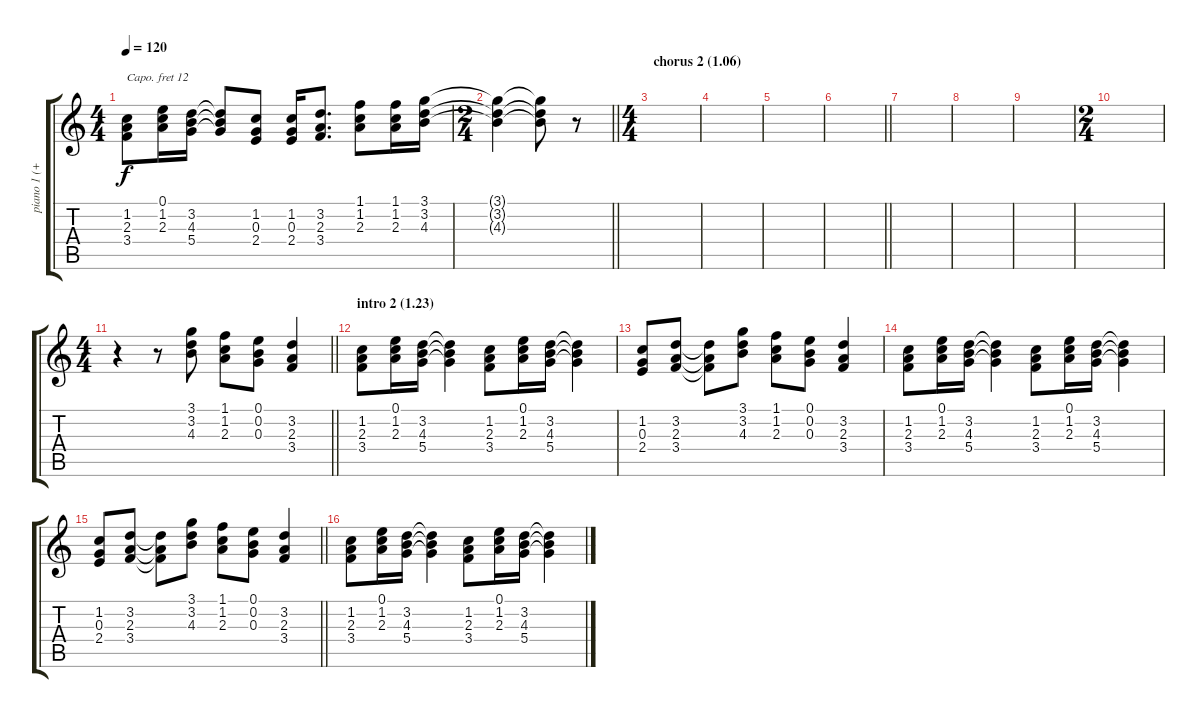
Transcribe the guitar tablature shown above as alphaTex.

\track ("piano 1 (+12)" "piano 1 (+") {instrument clavinet}
\staff {score tabs}
\capo 12
\tuning (E4 B3 G3 D3 A2 E2) {hide}
\ts (4 4)
\tempo 120
\clef g2
\ks c
(1.2 2.3 3.4).8{dy f} (0.1 1.2 2.3).16 (3.2 4.3 5.4).16 (3.2{t} 4.3{t} 5.4{t}).8 (1.2 0.3 2.4).8 (1.2 0.3 2.4).16 (3.2 2.3 3.4).8{d} (1.1 1.2 2.3).8 (1.1 1.2 2.3).16 (3.1 3.2 4.3).16 |
\ts (2 4)
\barLineRight lightlight
(3.1{t} 3.2{t} 4.3{t}).4 (3.1{t} 3.2{t} 4.3{t}).8 r.8 |
\ts (4 4)
\section ("" "chorus 2 (1.06)")
|
|
|
\barLineRight lightlight
|
|
|
|
\ts (2 4)
|
\ts (4 4)
\barLineRight lightlight
r.4 r.8 (3.1 3.2 4.3).8 (1.1 1.2 2.3).8 (0.1 0.2 0.3).8 (3.2 2.3 3.4).4 |
\section ("" "intro 2 (1.23)")
(1.2 2.3 3.4).8 (0.1 1.2 2.3).16 (3.2 4.3 5.4).16 (3.2{t} 4.3{t} 5.4{t}).4 (1.2 2.3 3.4).8 (0.1 1.2 2.3).16 (3.2 4.3 5.4).16 (3.2{t} 4.3{t} 5.4{t}).4 |
(1.2 0.3 2.4).8 (3.2 2.3 3.4).8 (3.2{t} 2.3{t} 3.4{t}).8 (3.1 3.2 4.3).8 (1.1 1.2 2.3).8 (0.1 0.2 0.3).8 (3.2 2.3 3.4).4 |
(1.2 2.3 3.4).8 (0.1 1.2 2.3).16 (3.2 4.3 5.4).16 (3.2{t} 4.3{t} 5.4{t}).4 (1.2 2.3 3.4).8 (0.1 1.2 2.3).16 (3.2 4.3 5.4).16 (3.2{t} 4.3{t} 5.4{t}).4 |
\barLineRight lightlight
(1.2 0.3 2.4).8 (3.2 2.3 3.4).8 (3.2{t} 2.3{t} 3.4{t}).8 (3.1 3.2 4.3).8 (1.1 1.2 2.3).8 (0.1 0.2 0.3).8 (3.2 2.3 3.4).4 |
(1.2 2.3 3.4).8 (0.1 1.2 2.3).16 (3.2 4.3 5.4).16 (3.2{t} 4.3{t} 5.4{t}).4 (1.2 2.3 3.4).8 (0.1 1.2 2.3).16 (3.2 4.3 5.4).16 (3.2{t} 4.3{t} 5.4{t}).4
